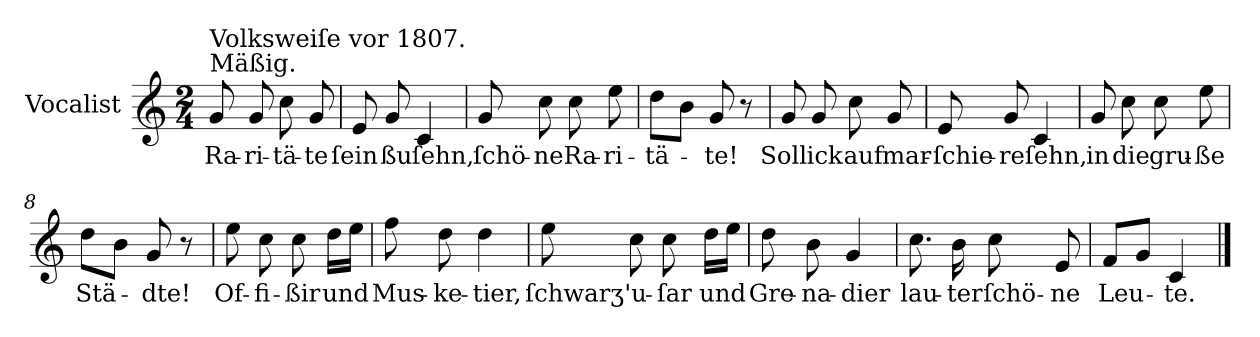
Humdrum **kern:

**kern	**text
*part1	*part1
*staff1	*staff1
*I"Vocalist	*
*k[]	*
*C:	*
*M2/4	*
=1	=1
!LO:TX:a:t=Mäßig.	!
!LO:TX:a:t=Volksweiſe vor 1807.	!
8g	Ra-
8g	-ri-
8cc	-tä-
8g	-te
=2	=2
8e	ſein
8g	ßu
4c	ſehn,
=3	=3
8g	ſchö-
8cc	-ne
8cc	Ra-
8ee	-ri-
=4	=4
8ddL	-tä-
8bJ	.
8g	-te!
8r	.
=5	=5
8g	Soll
8g	ick
8cc	auf
8g	mar-
=6	=6
8e	-ſchie-
8g	-re
4c	ſehn,
=7	=7
8g	in
8cc	die
8cc	gru-
8ee	-ße
=8	=8
8ddL	Stä-
8bJ	.
8g	-dte!
8r	.
=9	=9
8ee	Of-
8cc	-fi-
8cc	-ßir
16ddLL	und
16eeJJ	.
=10	=10
8ff	Mus-
8dd	-ke-
4dd	-tier,
=11	=11
8ee	ſchwarʒ
8cc	'u-
8cc	-ſar
16ddLL	und
16eeJJ	.
=12	=12
8dd	Gre-
8b	-na-
4g	-dier
=13	=13
8.cc	lau-
16b	-ter
8cc	ſchö-
8e	-ne
=14	=14
8fL	Leu-
8gJ	.
4c	-te.
==	==
*-	*-
